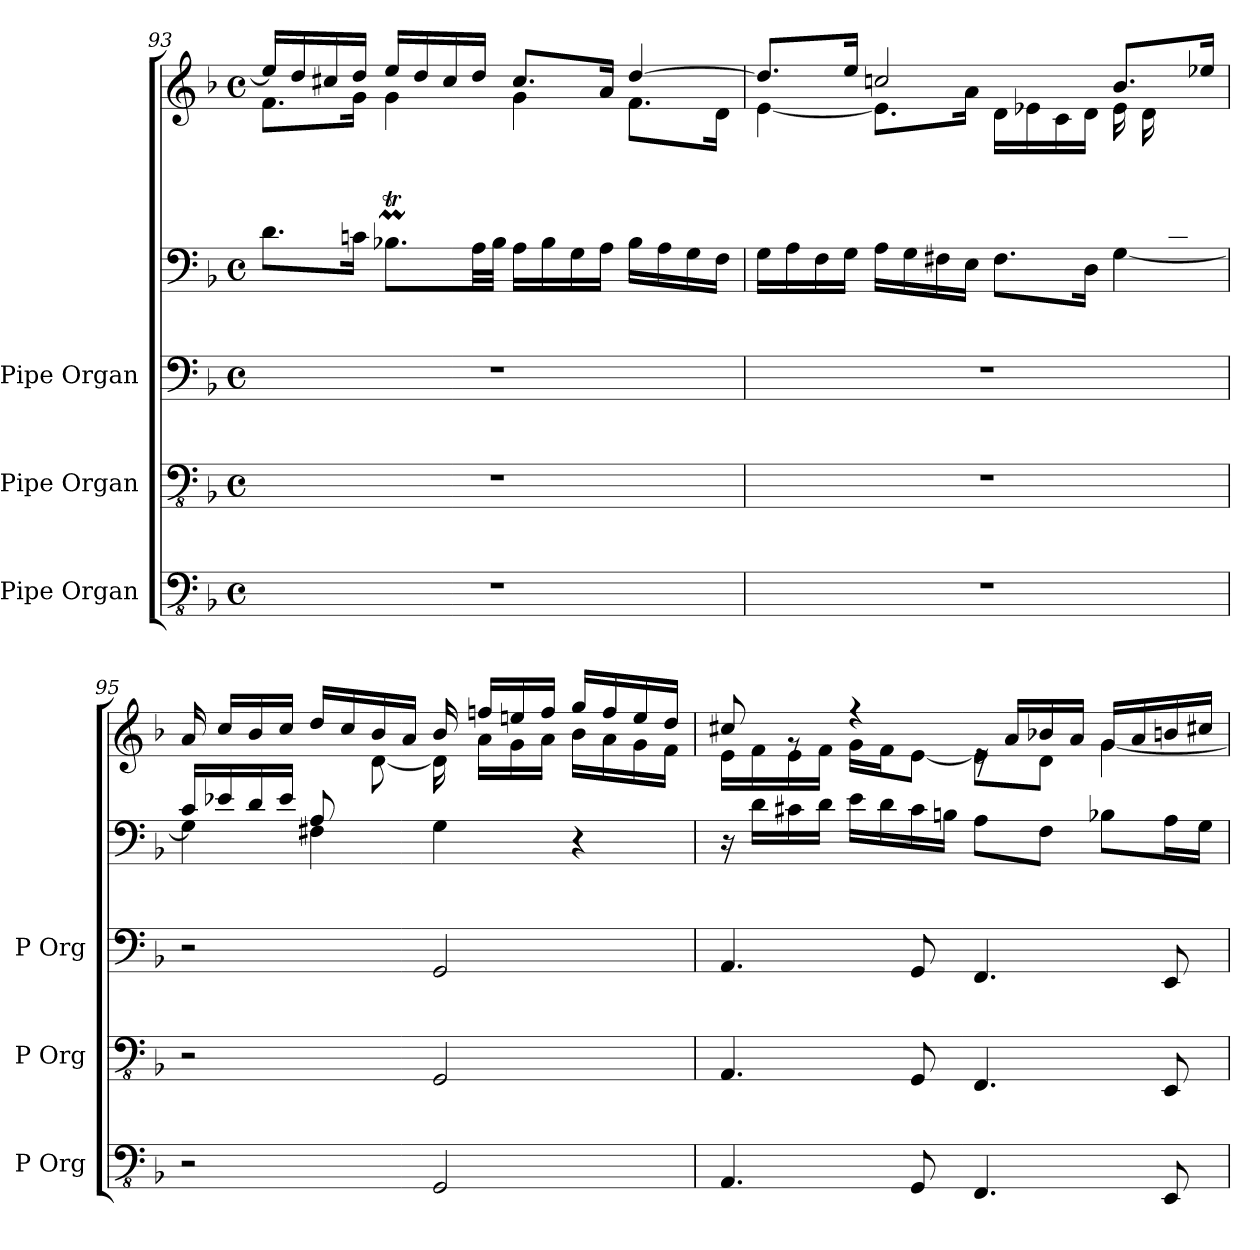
**kern	**kern	**kern	**kern	**kern
*part3	*part2	*part1	*part1	*part1
*staff5	*staff4	*staff3	*staff2	*staff1
*I"Pipe Organ	*I"Pipe Organ	*I"Pipe Organ	*	*
*I'P Org	*I'P Org	*I'P Org	*	*
*clefFv4	*clefFv4	*clefF4	*clefF4	*clefG2
*k[b-]	*k[b-]	*k[b-]	*k[b-]	*k[b-]
*M4/4	*M4/4	*M4/4	*M4/4	*M4/4
*met(c)	*met(c)	*met(c)	*met(c)	*met(c)
=93	=93	=93	=93	=93
*	*	*	*	*^
1r	1r	1r	8.d\L	16ee/LL]	8.f\L
.	.	.	.	16dd/	.
.	.	.	.	16cc#X/	.
.	.	.	16cn\Jk	16dd/JJ	16g\Jk
.	.	.	8.B-XMT\L	16ee/LL	4g\
.	.	.	.	16dd/	.
.	.	.	.	16cc#/	.
.	.	.	32A\LL	16dd/JJ	.
.	.	.	32B-\JJJ	.	.
.	.	.	16A\LL	8.cc#/L	4g\
.	.	.	16B-\	.	.
.	.	.	16G\	.	.
.	.	.	16A\JJ	16a/Jk	.
.	.	.	16B-\LL	[4dd/	8.f\L
.	.	.	16A\	.	.
.	.	.	16G\	.	.
.	.	.	16F\JJ	.	16d\Jk
!!LO:LB:g=z	!!
=94	=94	=94	=94	=94	=94
*	*	*	*^	*	*
1r	1r	1r	2..ryy	16G\LL	8.dd/L]	[4e\
.	.	.	.	16A\	.	.
.	.	.	.	16F\	.	.
.	.	.	.	16G\JJ	16ee/Jk	.
.	.	.	.	16A\LL	2ccn/	8.e\L]
.	.	.	.	16G\	.	.
.	.	.	.	16F#X\	.	.
.	.	.	.	16E\JJ	.	16a\Jk
.	.	.	.	8.F#\L	.	16d\LL
.	.	.	.	.	.	16e-X\
.	.	.	.	.	.	16c\
.	.	.	.	16D\Jk	.	16d\JJ
.	.	.	.	[4G\	8.b-/L	16e-\LL
.	.	.	.	.	.	16d\
.	.	.	16c/	.	.	8ryy
.	.	.	16B-/JJ	.	16ee-X/Jk	.
=95	=95	=95	=95	=95	=95	=95
2r	2r	2r	16c/LL	4G\]	16a/	4.ryy
.	.	.	16e-X/	.	16cc/LL	.
.	.	.	16d/	.	16b-/	.
.	.	.	16e-/JJ	.	16cc/JJ	.
.	.	.	8A/L	4F#X\	16dd/LL	.
.	.	.	.	.	16cc/	.
.	.	.	2ryy	.	16b-/	[8d\J
.	.	.	.	.	16a/JJ	.
2GGG/	2GGG/	2GG/	.	4G\	16b-/	16d\]
.	.	.	.	.	16ffn/LL	16a\LL
.	.	.	.	.	16een/	16g\
.	.	.	.	.	16ff/JJ	16a\JJ
.	.	.	.	4r	16gg/LL	16b-\LL
.	.	.	.	.	16ff/	16a\
.	.	.	8ryy	.	16ee/	16g\
.	.	.	.	.	16dd/JJ	16f\JJ
*	*	*	*v	*v	*	*
=96	=96	=96	=96	=96	=96
4.AAA/	4.AAA/	4.AA/	16r	8cc#X/	16e\LL
.	.	.	16d\LL	.	16f\
.	.	.	16c#X\	8rg	16e\
.	.	.	16d\JJ	.	16f\JJ
.	.	.	16e\LL	4r	16g\LL
.	.	.	16d\	.	16f\J
8GGG/	8GGG/	8GG/	16c#\	.	[8e\J
.	.	.	16Bn\JJ	.	.
4.FFF/	4.FFF/	4.FF/	8A\L	16re	8e\L]
.	.	.	.	16a/LL	.
.	.	.	8F\J	16b-X/	8d\J
.	.	.	.	16a/JJ	.
.	.	.	8B-X\L	16g/LL	[4g\
.	.	.	.	16a/	.
8EEE/	8EEE/	8EE/	16A\L	16bn/	.
.	.	.	16G\JJ	16cc#X/JJ	.
*	*	*	*	*v	*v
=	=	=	=	=
*-	*-	*-	*-	*-
